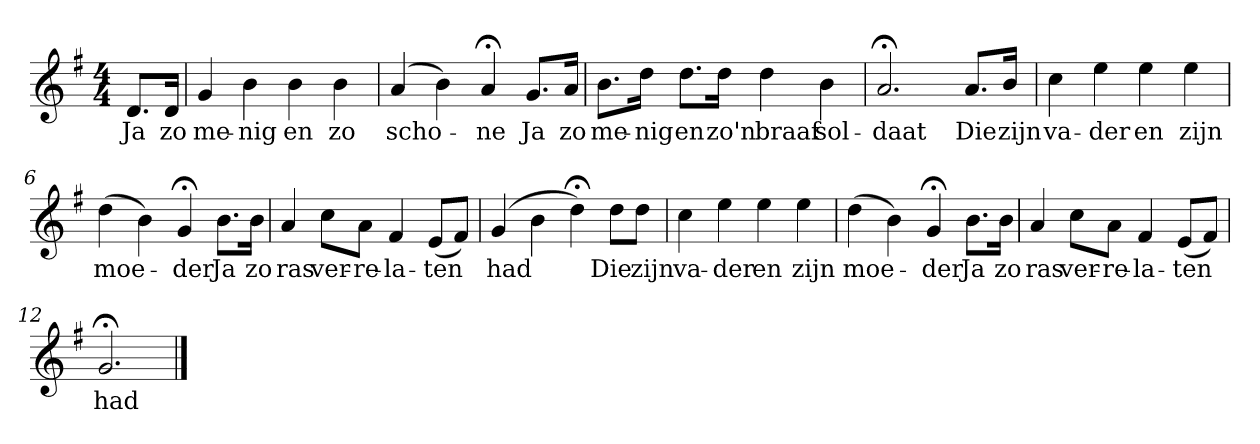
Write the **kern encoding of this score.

**kern	**text
*part1	*part1
*staff1	*staff1
*k[f#]	*
*G:	*
*M4/4	*
*MM120	*
=	=
8.dL	Ja
16dJk	zo
=1	=1
4g	me-
4b	-nig
4b	en
4b	zo
=2	=2
(4a	scho-
4b)	.
4a;<	-ne
8.gL	Ja
16aJk	zo
=3	=3
8.bL	me-
16ddJk	-nig
8.ddL	en
16ddJk	zo'n
4dd	braaf
4b	sol-
=4	=4
2.a;<	-daat
8.aL	Die
16bJk	zijn
=5	=5
4cc	va-
4ee	-der
4ee	en
4ee	zijn
=6	=6
(4dd	moe-
4b)	.
4g;<	-der
8.bL	Ja
16bJk	zo
=7	=7
4a	ras
8ccL	ver-
8aJ	-re-
4f#	-la-
(8eL	-ten
8f#J)	.
=8	=8
(4g	had
4b	.
4dd;<)	.
8ddL	Die
8ddJ	zijn
=9	=9
4cc	va-
4ee	-der
4ee	en
4ee	zijn
=10	=10
(4dd	moe-
4b)	.
4g;<	-der
8.bL	Ja
16bJk	zo
=11	=11
4a	ras
8ccL	ver-
8aJ	-re-
4f#	-la-
(8eL	-ten
8f#J)	.
=12	=12
2.g;<	had
==	==
*-	*-
